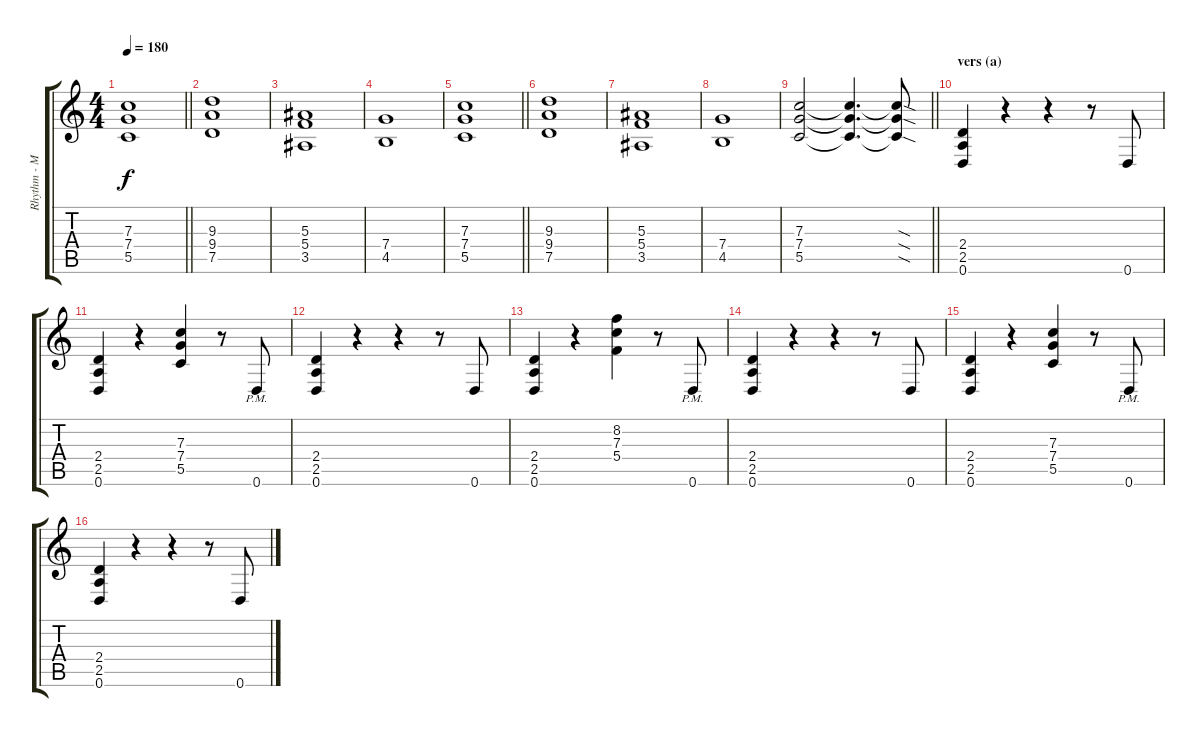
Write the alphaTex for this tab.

\track ("Rhythm - Martin Sweet" "Rhythm - M") {instrument distortionguitar}
\staff {score tabs}
\tuning (D4 A3 F3 C3 G2 D2) {hide}
\ts (4 4)
\tempo 180
\clef g2
\barLineRight lightlight
\ks c
(7.3 7.4 5.5).1{dy f} |
(9.3 9.4 7.5).1 |
(5.3 5.4 3.5).1 |
(7.4 4.5).1 |
\barLineRight lightlight
(7.3 7.4 5.5).1 |
(9.3 9.4 7.5).1 |
(5.3 5.4 3.5).1 |
(7.4 4.5).1 |
\barLineRight lightlight
(7.3 7.4 5.5).2 (7.3{t} 7.4{t} 5.5{t}).4{d} (7.3{sod t} 7.4{sod t} 5.5{sod t}).8 |
\section ("" "vers (a)")
(2.4 2.5 0.6).4{volume 16} r.4 r.4 r.8 0.6.8 |
(2.4 2.5 0.6).4 r.4 (7.3 7.4 5.5).4 r.8 0.6{pm}.8 |
(2.4 2.5 0.6).4 r.4 r.4 r.8 0.6.8 |
(2.4 2.5 0.6).4 r.4 (8.2 7.3 5.4).4 r.8 0.6{pm}.8 |
(2.4 2.5 0.6).4 r.4 r.4 r.8 0.6.8 |
(2.4 2.5 0.6).4 r.4 (7.3 7.4 5.5).4 r.8 0.6{pm}.8 |
(2.4 2.5 0.6).4 r.4 r.4 r.8 0.6.8
